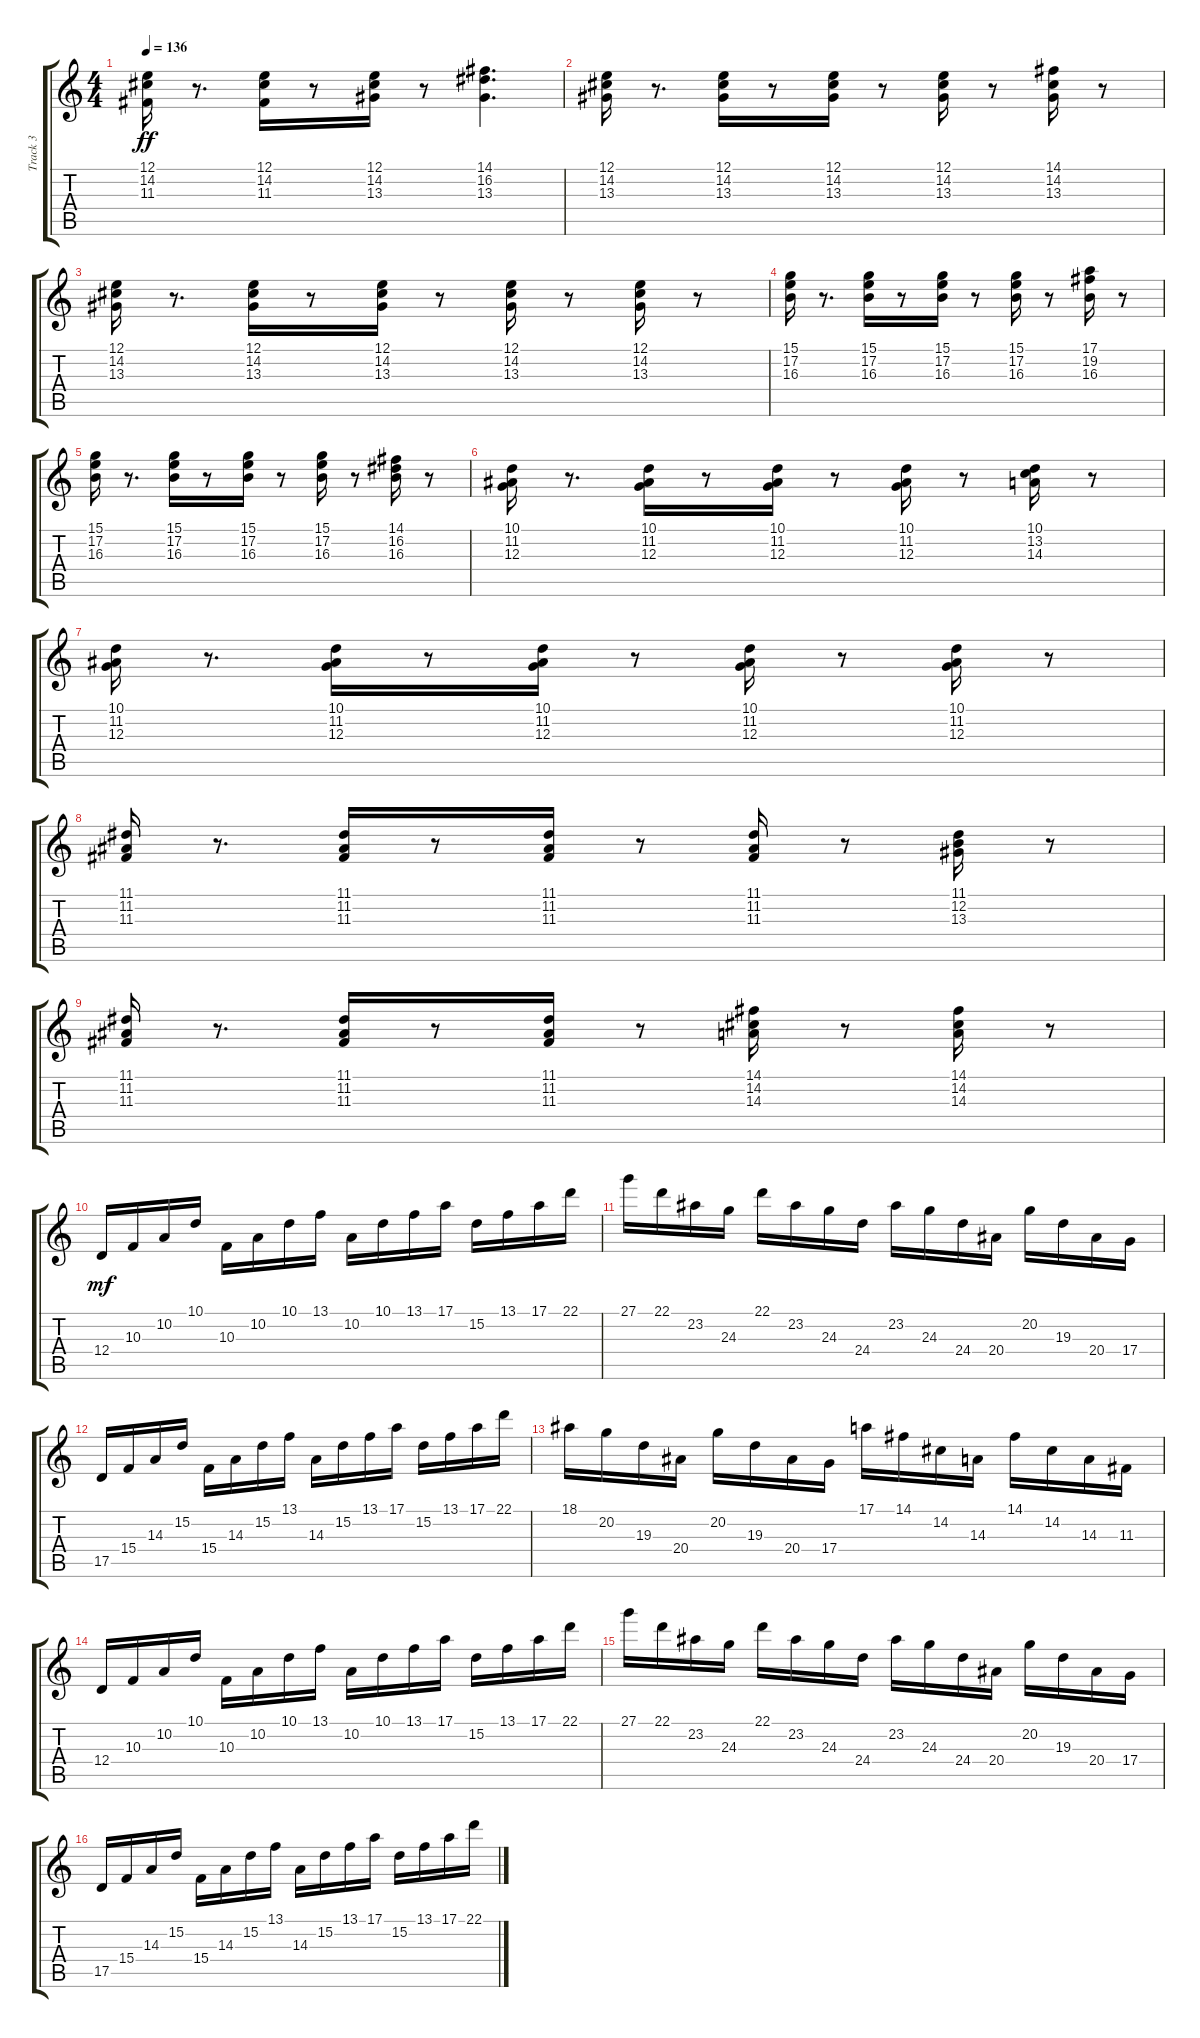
\track ("Track 3" "Track 3") {instrument acousticgrandpiano}
\staff {score tabs}
\tuning (E4 B3 G3 D3 A2 E2) {hide}
\ts (4 4)
\tempo 136
\clef g2
\ks c
(12.1 14.2 11.3).16{dy ff} r.8{d} (12.1 14.2 11.3).16 r.8 (12.1 14.2 13.3).16 r.8 (14.1 16.2 13.3).4{d} |
(12.1 14.2 13.3).16 r.8{d} (12.1 14.2 13.3).16 r.8 (12.1 14.2 13.3).16 r.8 (12.1 14.2 13.3).16 r.8 (14.1 14.2 13.3).16 r.8 |
(12.1 14.2 13.3).16 r.8{d} (12.1 14.2 13.3).16 r.8 (12.1 14.2 13.3).16 r.8 (12.1 14.2 13.3).16 r.8 (12.1 14.2 13.3).16 r.8 |
(15.1 17.2 16.3).16 r.8{d} (15.1 17.2 16.3).16 r.8 (15.1 17.2 16.3).16 r.8 (15.1 17.2 16.3).16 r.8 (17.1 19.2 16.3).16 r.8 |
(15.1 17.2 16.3).16 r.8{d} (15.1 17.2 16.3).16 r.8 (15.1 17.2 16.3).16 r.8 (15.1 17.2 16.3).16 r.8 (14.1 16.2 16.3).16 r.8 |
(10.1 11.2 12.3).16 r.8{d} (10.1 11.2 12.3).16 r.8 (10.1 11.2 12.3).16 r.8 (10.1 11.2 12.3).16 r.8 (10.1 13.2 14.3).16 r.8 |
(10.1 11.2 12.3).16 r.8{d} (10.1 11.2 12.3).16 r.8 (10.1 11.2 12.3).16 r.8 (10.1 11.2 12.3).16 r.8 (10.1 11.2 12.3).16 r.8 |
(11.1 11.2 11.3).16 r.8{d} (11.1 11.2 11.3).16 r.8 (11.1 11.2 11.3).16 r.8 (11.1 11.2 11.3).16 r.8 (11.1 12.2 13.3).16 r.8 |
(11.1 11.2 11.3).16 r.8{d} (11.1 11.2 11.3).16 r.8 (11.1 11.2 11.3).16 r.8 (14.1 14.2 14.3).16 r.8 (14.1 14.2 14.3).16 r.8 |
12.4.16{dy mf instrument ocarina} 10.3.16 10.2.16 10.1.16 10.3.16 10.2.16 10.1.16 13.1.16 10.2.16 10.1.16 13.1.16 17.1.16 15.2.16 13.1.16 17.1.16 22.1.16 |
27.1.16 22.1.16 23.2.16 24.3.16 22.1.16 23.2.16 24.3.16 24.4.16 23.2.16 24.3.16 24.4.16 20.4.16 20.2.16 19.3.16 20.4.16 17.4.16 |
17.5.16 15.4.16 14.3.16 15.2.16 15.4.16 14.3.16 15.2.16 13.1.16 14.3.16 15.2.16 13.1.16 17.1.16 15.2.16 13.1.16 17.1.16 22.1.16 |
18.1.16 20.2.16 19.3.16 20.4.16 20.2.16 19.3.16 20.4.16 17.4.16 17.1.16 14.1.16 14.2.16 14.3.16 14.1.16 14.2.16 14.3.16 11.3.16 |
12.4.16 10.3.16 10.2.16 10.1.16 10.3.16 10.2.16 10.1.16 13.1.16 10.2.16 10.1.16 13.1.16 17.1.16 15.2.16 13.1.16 17.1.16 22.1.16 |
27.1.16 22.1.16 23.2.16 24.3.16 22.1.16 23.2.16 24.3.16 24.4.16 23.2.16 24.3.16 24.4.16 20.4.16 20.2.16 19.3.16 20.4.16 17.4.16 |
17.5.16 15.4.16 14.3.16 15.2.16 15.4.16 14.3.16 15.2.16 13.1.16 14.3.16 15.2.16 13.1.16 17.1.16 15.2.16 13.1.16 17.1.16 22.1.16
